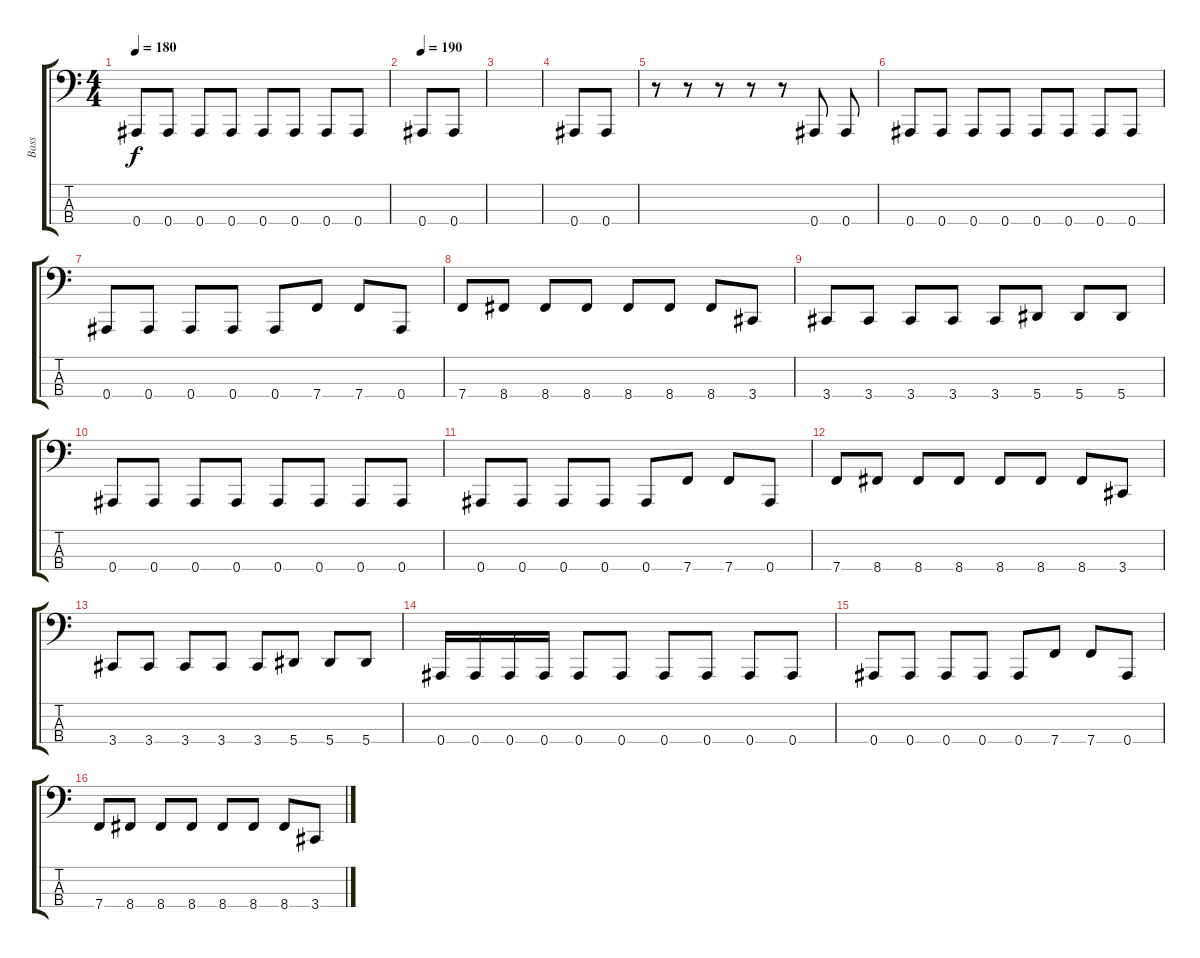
\track ("Bass" "Bass") {instrument electricbasspick bank 255}
\staff {score tabs}
\tuning (Eb2 Bb1 F1 Bb0) {hide}
\ts (4 4)
\tempo 180
\clef f4
\ks c
0.4.8{dy f} 0.4.8 0.4.8 0.4.8 0.4.8 0.4.8 0.4.8 0.4.8 |
\tempo 190
0.4.8 0.4.8 |
|
0.4.8 0.4.8 |
r.8 r.8 r.8 r.8 r.8 0.4.8 0.4.8 |
0.4.8 0.4.8 0.4.8 0.4.8 0.4.8 0.4.8 0.4.8 0.4.8 |
0.4.8 0.4.8 0.4.8 0.4.8 0.4.8 7.4.8 7.4.8 0.4.8 |
7.4.8 8.4.8 8.4.8 8.4.8 8.4.8 8.4.8 8.4.8 3.4.8 |
3.4.8 3.4.8 3.4.8 3.4.8 3.4.8 5.4.8 5.4.8 5.4.8 |
0.4.8 0.4.8 0.4.8 0.4.8 0.4.8 0.4.8 0.4.8 0.4.8 |
0.4.8 0.4.8 0.4.8 0.4.8 0.4.8 7.4.8 7.4.8 0.4.8 |
7.4.8 8.4.8 8.4.8 8.4.8 8.4.8 8.4.8 8.4.8 3.4.8 |
3.4.8 3.4.8 3.4.8 3.4.8 3.4.8 5.4.8 5.4.8 5.4.8 |
0.4.16 0.4.16 0.4.16 0.4.16 0.4.8 0.4.8 0.4.8 0.4.8 0.4.8 0.4.8 |
0.4.8 0.4.8 0.4.8 0.4.8 0.4.8 7.4.8 7.4.8 0.4.8 |
7.4.8 8.4.8 8.4.8 8.4.8 8.4.8 8.4.8 8.4.8 3.4.8
